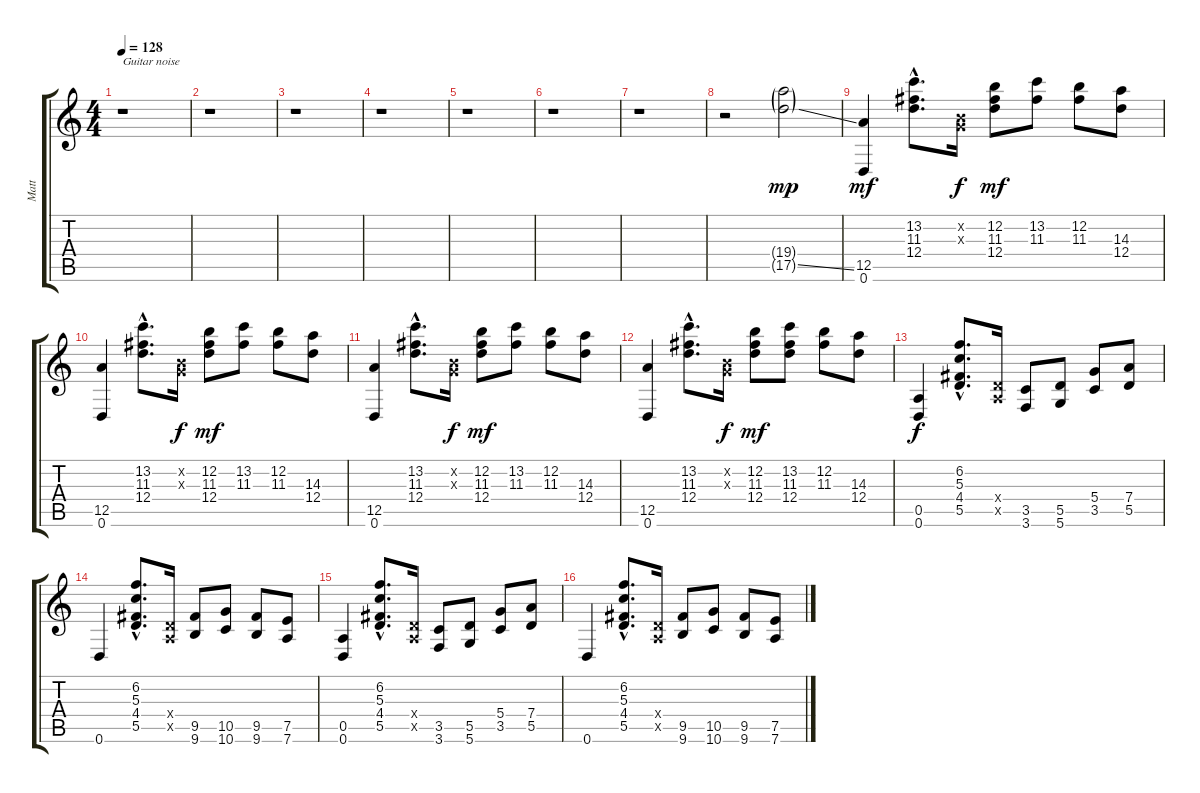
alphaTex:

\track ("Matt" "Matt") {instrument overdrivenguitar}
\staff {score tabs}
\tuning (E4 B3 G3 D3 A2 D2) {hide}
\ts (4 4)
\tempo 128
\clef g2
\ks c
r.1{txt "Guitar noise" dy mp instrument overdrivenguitar} |
r.1 |
r.1 |
r.1 |
r.1 |
r.1 |
r.1 |
r.2 (19.4{g} 17.5{ss g}).2 |
(12.5 0.6).4{dy mf volume 10} (13.2{hac} 11.3{hac} 12.4{hac}).8{d} (0.2{x} 0.3{x}).16{dy f} (12.2 11.3 12.4).8{dy mf} (13.2 11.3).8 (12.2 11.3).8 (14.3 12.4).8 |
(12.5 0.6).4 (13.2{hac} 11.3{hac} 12.4{hac}).8{d} (0.2{x} 0.3{x}).16{dy f} (12.2 11.3 12.4).8{dy mf} (13.2 11.3).8 (12.2 11.3).8 (14.3 12.4).8 |
(12.5 0.6).4 (13.2{hac} 11.3{hac} 12.4{hac}).8{d} (0.2{x} 0.3{x}).16{dy f} (12.2 11.3 12.4).8{dy mf} (13.2 11.3).8 (12.2 11.3).8 (14.3 12.4).8 |
(12.5 0.6).4 (13.2{hac} 11.3{hac} 12.4{hac}).8{d} (0.2{x} 0.3{x}).16{dy f} (12.2 11.3 12.4).8{dy mf} (13.2 11.3 12.4).8 (12.2 11.3).8 (14.3 12.4).8 |
(0.5 0.6).4{dy f volume 14 instrument distortionguitar} (6.2{hac} 5.3{hac} 4.4{hac} 5.5{hac}).8{d} (0.4{x} 0.5{x}).16 (3.5 3.6).8 (5.5 5.6).8 (5.4 3.5).8 (7.4 5.5).8 |
0.6.4 (6.2{hac} 5.3{hac} 4.4{hac} 5.5{hac}).8{d} (0.4{x} 0.5{x}).16 (9.5 9.6).8 (10.5 10.6).8 (9.5 9.6).8 (7.5 7.6).8 |
(0.5 0.6).4 (6.2{hac} 5.3{hac} 4.4{hac} 5.5{hac}).8{d} (0.4{x} 0.5{x}).16 (3.5 3.6).8 (5.5 5.6).8 (5.4 3.5).8 (7.4 5.5).8 |
0.6.4 (6.2{hac} 5.3{hac} 4.4{hac} 5.5{hac}).8{d} (0.4{x} 0.5{x}).16 (9.5 9.6).8 (10.5 10.6).8 (9.5 9.6).8 (7.5 7.6).8
